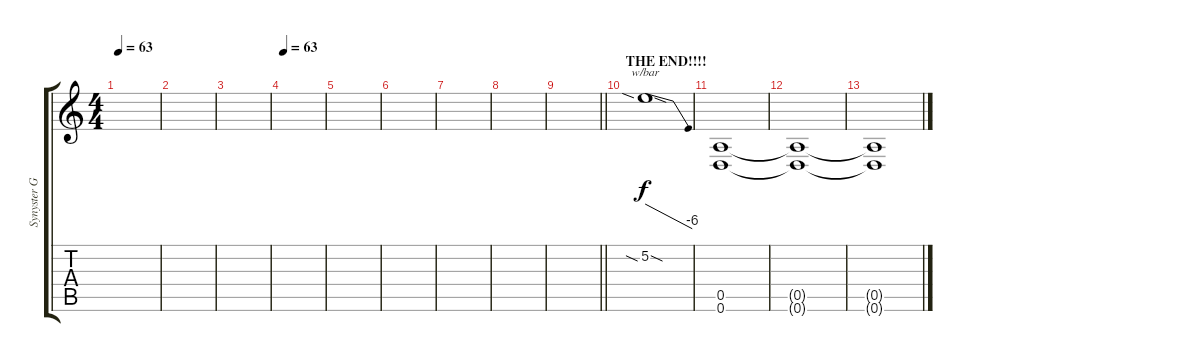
\track ("Synyster Guitar 1" "Synyster G") {instrument distortionguitar}
\staff {score tabs}
\tuning (E4 B3 G3 D3 A2 D2) {hide}
\ts (4 4)
\tempo 63
\clef g2
\ks c
|
|
|
\tempo 63
|
|
|
|
|
\barLineRight lightlight
|
\section ("" "THE END!!!!")
5.2{sia sod}.1{tbe (dive default 0 0 60 -24)} |
(0.5 0.6).1 |
(0.5{t} 0.6{t}).1 |
(0.5{t} 0.6{t}).1
